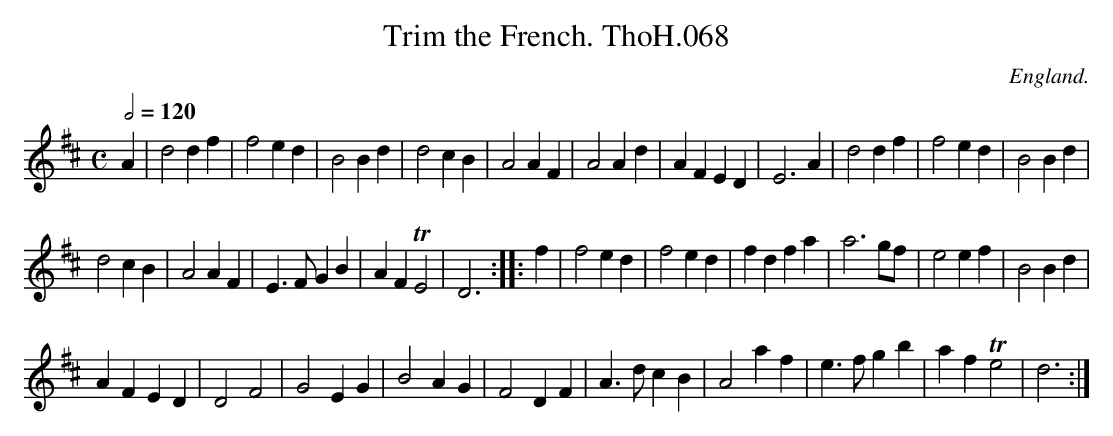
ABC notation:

X:1
T:Trim the French. ThoH.068
Q:1/2=120
M:C
L:1/4
O:England.
K:D
A|d2df|f2ed|B2Bd|d2cB|A2AF|A2Ad|AFED|E3A|d2df|f2ed|B2Bd|
d2cB|A2AF|E>FGB|AFTE2|D3:||:f|f2ed|f2ed|fdfa|a3g/f/|e2ef|B2Bd|
AFED|D2F2|G2EG|B2AG|F2DF|A>dcB|A2af|e>fgb|afTe2|d3:|
